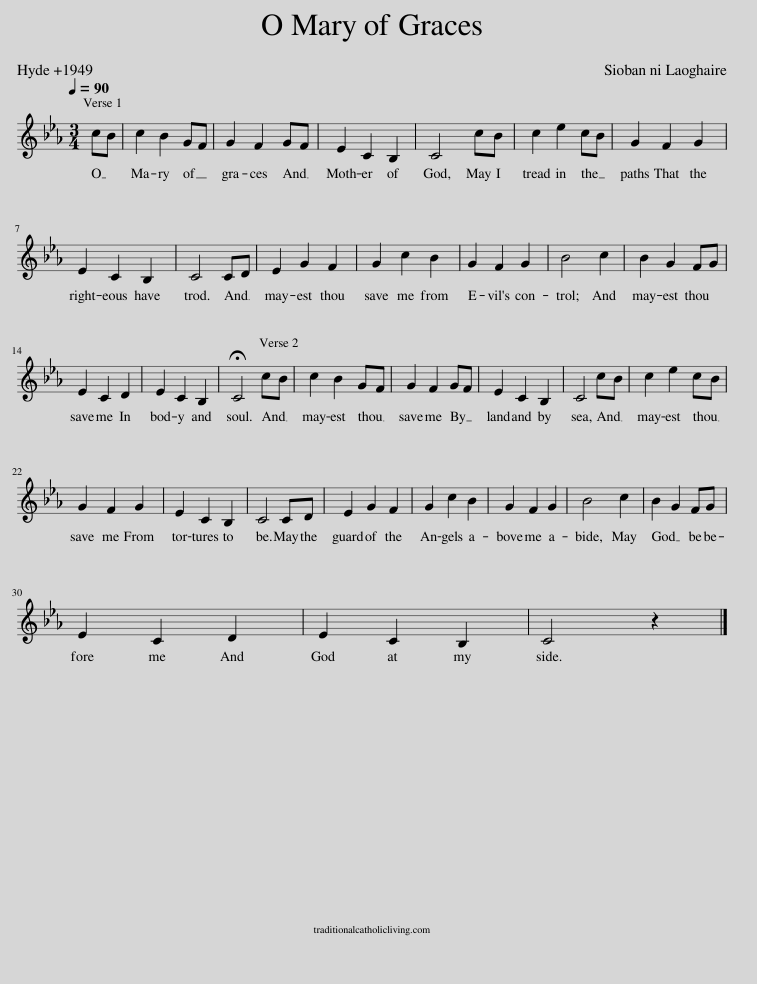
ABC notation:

X:1
L:1/8
Q:1/4=90
M:3/4
I:linebreak $
K:Eb
V:1 treble
V:1
 cB | c2 B2 GF | G2 F2 GF | E2 C2 B,2 | C4 cB | %5
 c2 e2 cB | G2 F2 G2 |$ E2 C2 B,2 | C4 CD | E2 G2 F2 | %10
 G2 c2 B2 | G2 F2 G2 | B4 c2 | B2 G2 FG |$ E2 C2 D2 | %15
 E2 C2 B,2 | !fermata!C4 cB | c2 B2 GF | G2 F2 GF | E2 C2 B,2 | %20
 C4 cB | c2 e2 cB |$ G2 F2 G2 | E2 C2 B,2 | C4 CD | %25
 E2 G2 F2 | G2 c2 B2 | G2 F2 G2 | B4 c2 | B2 G2 FG |$ %30
 E2 C2 D2 | E2 C2 B,2 | C4 z2 |] %33
